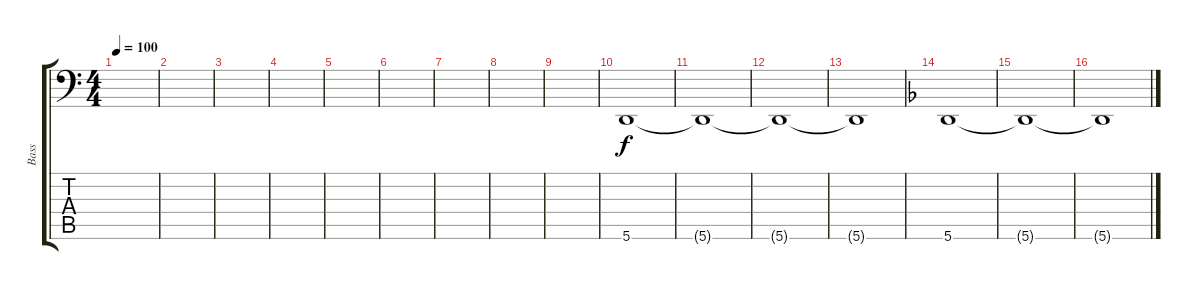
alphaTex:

\track ("Bass" "Bass") {instrument overdrivenguitar}
\staff {score tabs}
\tuning (C3 G2 D2 A1 E1 A0) {hide}
\ts (4 4)
\tempo 100
\clef f4
\ks c
|
|
|
|
|
|
|
|
|
5.6.1 |
5.6{t}.1 |
5.6{t}.1 |
5.6{t}.1 |
\ks dminor
5.6.1 |
5.6{t}.1 |
5.6{t}.1
